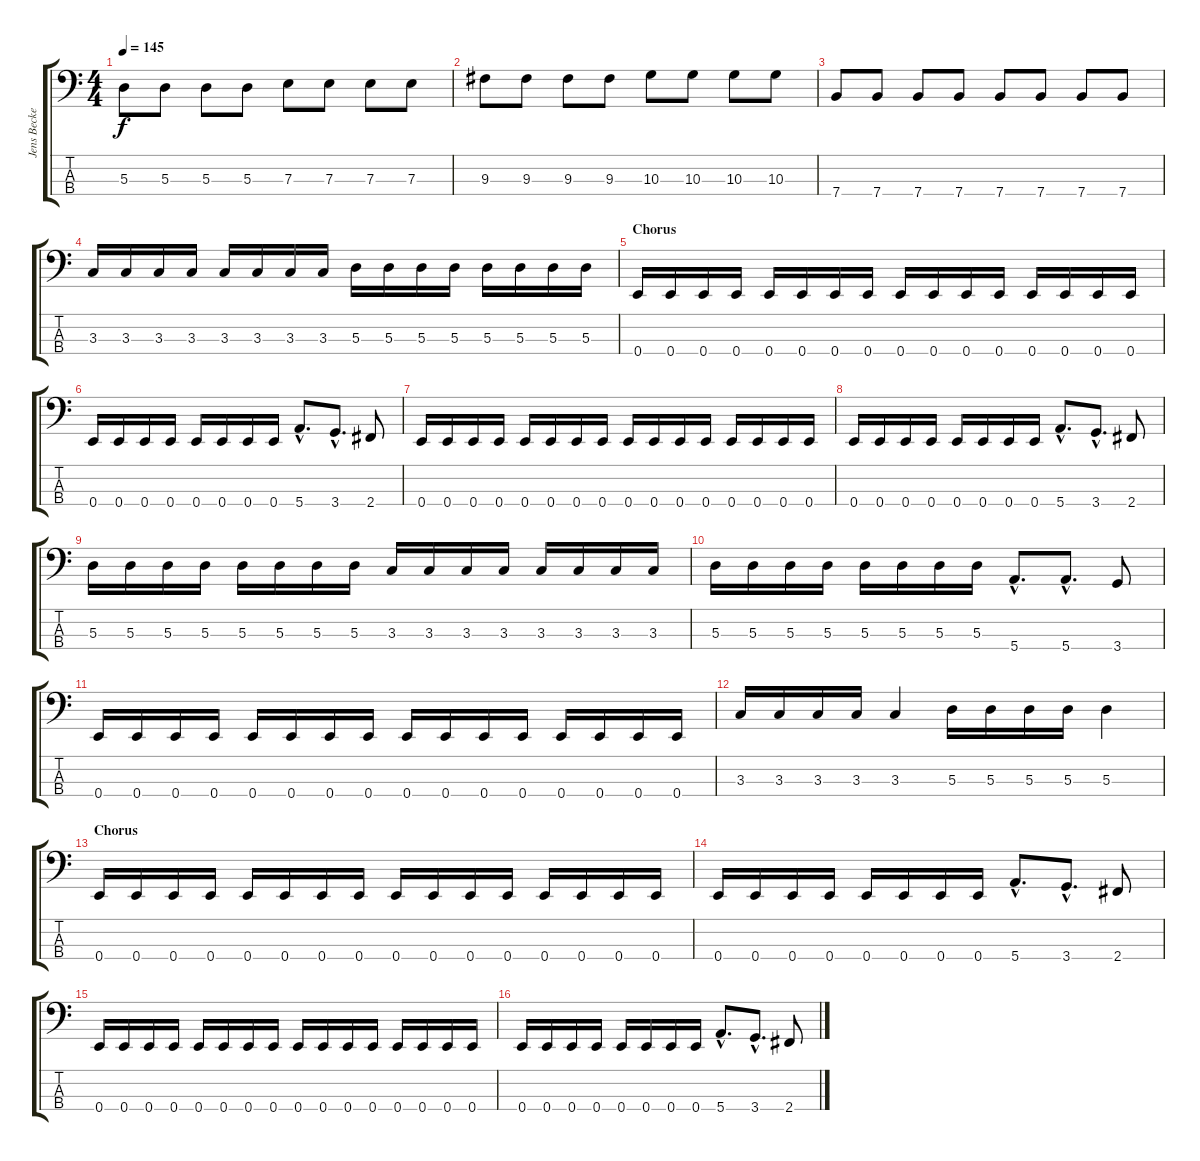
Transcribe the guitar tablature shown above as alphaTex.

\track ("Jens Becker" "Jens Becke") {instrument electricbasspick}
\staff {score tabs}
\tuning (G2 D2 A1 E1) {hide}
\ts (4 4)
\tempo 145
\clef f4
\ks c
5.3.8{dy f} 5.3.8 5.3.8 5.3.8 7.3.8 7.3.8 7.3.8 7.3.8 |
9.3.8 9.3.8 9.3.8 9.3.8 10.3.8 10.3.8 10.3.8 10.3.8 |
7.4.8 7.4.8 7.4.8 7.4.8 7.4.8 7.4.8 7.4.8 7.4.8 |
3.3.16 3.3.16 3.3.16 3.3.16 3.3.16 3.3.16 3.3.16 3.3.16 5.3.16 5.3.16 5.3.16 5.3.16 5.3.16 5.3.16 5.3.16 5.3.16 |
\section ("" "Chorus")
0.4.16 0.4.16 0.4.16 0.4.16 0.4.16 0.4.16 0.4.16 0.4.16 0.4.16 0.4.16 0.4.16 0.4.16 0.4.16 0.4.16 0.4.16 0.4.16 |
0.4.16 0.4.16 0.4.16 0.4.16 0.4.16 0.4.16 0.4.16 0.4.16 5.4{hac}.8{d} 3.4{hac}.8{d} 2.4.8 |
0.4.16 0.4.16 0.4.16 0.4.16 0.4.16 0.4.16 0.4.16 0.4.16 0.4.16 0.4.16 0.4.16 0.4.16 0.4.16 0.4.16 0.4.16 0.4.16 |
0.4.16 0.4.16 0.4.16 0.4.16 0.4.16 0.4.16 0.4.16 0.4.16 5.4{hac}.8{d} 3.4{hac}.8{d} 2.4.8 |
5.3.16 5.3.16 5.3.16 5.3.16 5.3.16 5.3.16 5.3.16 5.3.16 3.3.16 3.3.16 3.3.16 3.3.16 3.3.16 3.3.16 3.3.16 3.3.16 |
5.3.16 5.3.16 5.3.16 5.3.16 5.3.16 5.3.16 5.3.16 5.3.16 5.4{hac}.8{d} 5.4{hac}.8{d} 3.4.8 |
0.4.16 0.4.16 0.4.16 0.4.16 0.4.16 0.4.16 0.4.16 0.4.16 0.4.16 0.4.16 0.4.16 0.4.16 0.4.16 0.4.16 0.4.16 0.4.16 |
3.3.16 3.3.16 3.3.16 3.3.16 3.3.4 5.3.16 5.3.16 5.3.16 5.3.16 5.3.4 |
\section ("" "Chorus")
0.4.16 0.4.16 0.4.16 0.4.16 0.4.16 0.4.16 0.4.16 0.4.16 0.4.16 0.4.16 0.4.16 0.4.16 0.4.16 0.4.16 0.4.16 0.4.16 |
0.4.16 0.4.16 0.4.16 0.4.16 0.4.16 0.4.16 0.4.16 0.4.16 5.4{hac}.8{d} 3.4{hac}.8{d} 2.4.8 |
0.4.16 0.4.16 0.4.16 0.4.16 0.4.16 0.4.16 0.4.16 0.4.16 0.4.16 0.4.16 0.4.16 0.4.16 0.4.16 0.4.16 0.4.16 0.4.16 |
0.4.16 0.4.16 0.4.16 0.4.16 0.4.16 0.4.16 0.4.16 0.4.16 5.4{hac}.8{d} 3.4{hac}.8{d} 2.4.8
